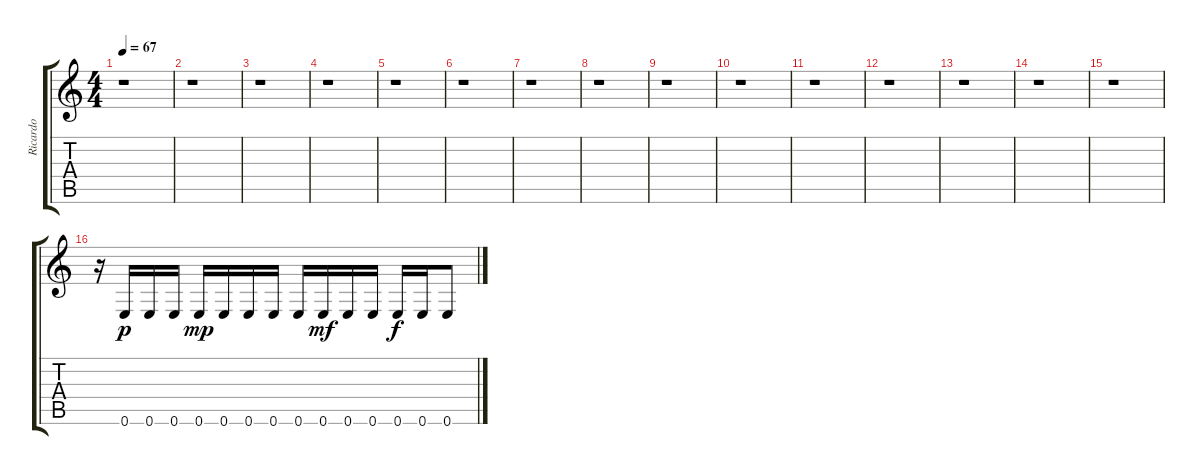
\track ("Ricardo" "Ricardo") {instrument acousticguitarnylon}
\staff {score tabs}
\tuning (E4 B3 G3 D3 A2 E2) {hide}
\ts (4 4)
\tempo 67
\clef g2
\ks c
r.1{dy p instrument acousticguitarnylon} |
r.1 |
r.1 |
r.1 |
r.1 |
r.1 |
r.1 |
r.1 |
r.1 |
r.1 |
r.1 |
r.1 |
r.1 |
r.1 |
r.1 |
r.16 0.6.16 0.6.16 0.6.16 0.6.16{dy mp} 0.6.16 0.6.16 0.6.16 0.6.16 0.6.16{dy mf} 0.6.16 0.6.16 0.6.16{dy f} 0.6.16 0.6.8
